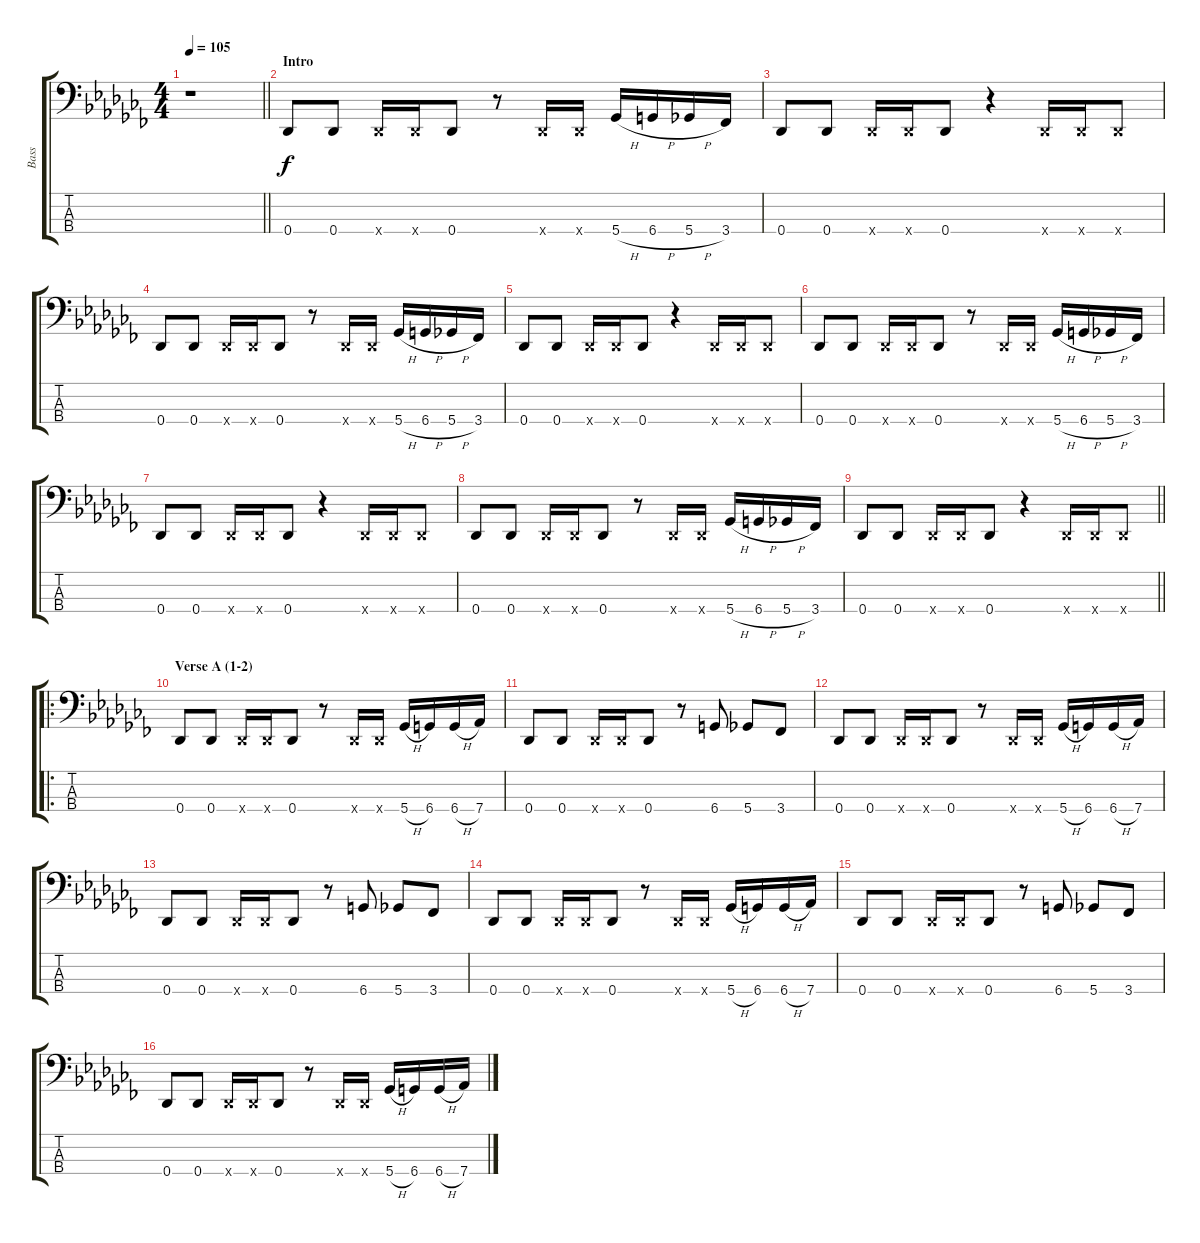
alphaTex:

\track ("Bass" "Bass") {instrument electricbasspick}
\staff {score tabs}
\tuning (Gb2 Db2 Ab1 Db1) {hide}
\ts (4 4)
\tempo 105
\clef f4
\barLineRight lightlight
\ks abminor
r.1{dy f instrument electricbasspick} |
\section ("" "Intro")
0.4.8 0.4.8 0.4{x}.16 0.4{x}.16 0.4.8 r.8 0.4{x}.16 0.4{x}.16 5.4{h}.16 6.4{h}.16 5.4{h}.16 3.4.16 |
0.4.8 0.4.8 0.4{x}.16 0.4{x}.16 0.4.8 r.4 0.4{x}.16 0.4{x}.16 0.4{x}.8 |
0.4.8 0.4.8 0.4{x}.16 0.4{x}.16 0.4.8 r.8 0.4{x}.16 0.4{x}.16 5.4{h}.16 6.4{h}.16 5.4{h}.16 3.4.16 |
0.4.8 0.4.8 0.4{x}.16 0.4{x}.16 0.4.8 r.4 0.4{x}.16 0.4{x}.16 0.4{x}.8 |
0.4.8 0.4.8 0.4{x}.16 0.4{x}.16 0.4.8 r.8 0.4{x}.16 0.4{x}.16 5.4{h}.16 6.4{h}.16 5.4{h}.16 3.4.16 |
0.4.8 0.4.8 0.4{x}.16 0.4{x}.16 0.4.8 r.4 0.4{x}.16 0.4{x}.16 0.4{x}.8 |
0.4.8 0.4.8 0.4{x}.16 0.4{x}.16 0.4.8 r.8 0.4{x}.16 0.4{x}.16 5.4{h}.16 6.4{h}.16 5.4{h}.16 3.4.16 |
\barLineRight lightlight
0.4.8 0.4.8 0.4{x}.16 0.4{x}.16 0.4.8 r.4 0.4{x}.16 0.4{x}.16 0.4{x}.8 |
\ro
\section ("" "Verse A (1-2)")
0.4.8 0.4.8 0.4{x}.16 0.4{x}.16 0.4.8 r.8 0.4{x}.16 0.4{x}.16 5.4{h}.16 6.4.16 6.4{h}.16 7.4.16 |
0.4.8 0.4.8 0.4{x}.16 0.4{x}.16 0.4.8 r.8 6.4.8 5.4.8 3.4.8 |
0.4.8 0.4.8 0.4{x}.16 0.4{x}.16 0.4.8 r.8 0.4{x}.16 0.4{x}.16 5.4{h}.16 6.4.16 6.4{h}.16 7.4.16 |
0.4.8 0.4.8 0.4{x}.16 0.4{x}.16 0.4.8 r.8 6.4.8 5.4.8 3.4.8 |
0.4.8 0.4.8 0.4{x}.16 0.4{x}.16 0.4.8 r.8 0.4{x}.16 0.4{x}.16 5.4{h}.16 6.4.16 6.4{h}.16 7.4.16 |
0.4.8 0.4.8 0.4{x}.16 0.4{x}.16 0.4.8 r.8 6.4.8 5.4.8 3.4.8 |
0.4.8 0.4.8 0.4{x}.16 0.4{x}.16 0.4.8 r.8 0.4{x}.16 0.4{x}.16 5.4{h}.16 6.4.16 6.4{h}.16 7.4.16
